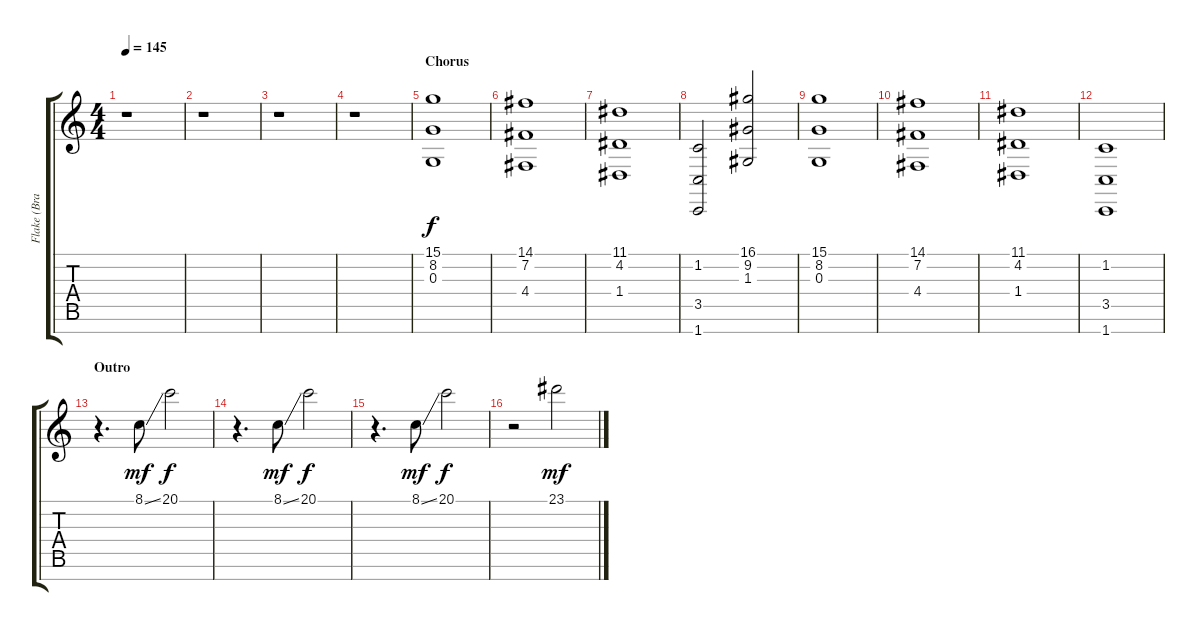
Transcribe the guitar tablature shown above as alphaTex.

\track ("Flake (Brass)" "Flake (Bra") {instrument brasssection}
\staff {score tabs}
\tuning (E4 B3 G3 D3 A2 E2 B1) {hide}
\ts (4 4)
\tempo 145
\clef g2
\ks c
r.1{dy f} |
r.1 |
r.1 |
r.1 |
\section ("" "Chorus")
(15.1 8.2 0.3).1 |
(14.1 7.2 4.4).1 |
(11.1 4.2 1.4).1 |
(1.2 3.5 1.7).2 (16.1 9.2 1.3).2 |
(15.1 8.2 0.3).1 |
(14.1 7.2 4.4).1 |
(11.1 4.2 1.4).1 |
(1.2 3.5 1.7).1 |
\section ("" "Outro")
r.4{d} 8.1{ss}.8{dy mf} 20.1.2{dy f} |
r.4{d} 8.1{ss}.8{dy mf} 20.1.2{dy f} |
r.4{d} 8.1{ss}.8{dy mf} 20.1.2{dy f} |
r.2 23.1.2{dy mf}
